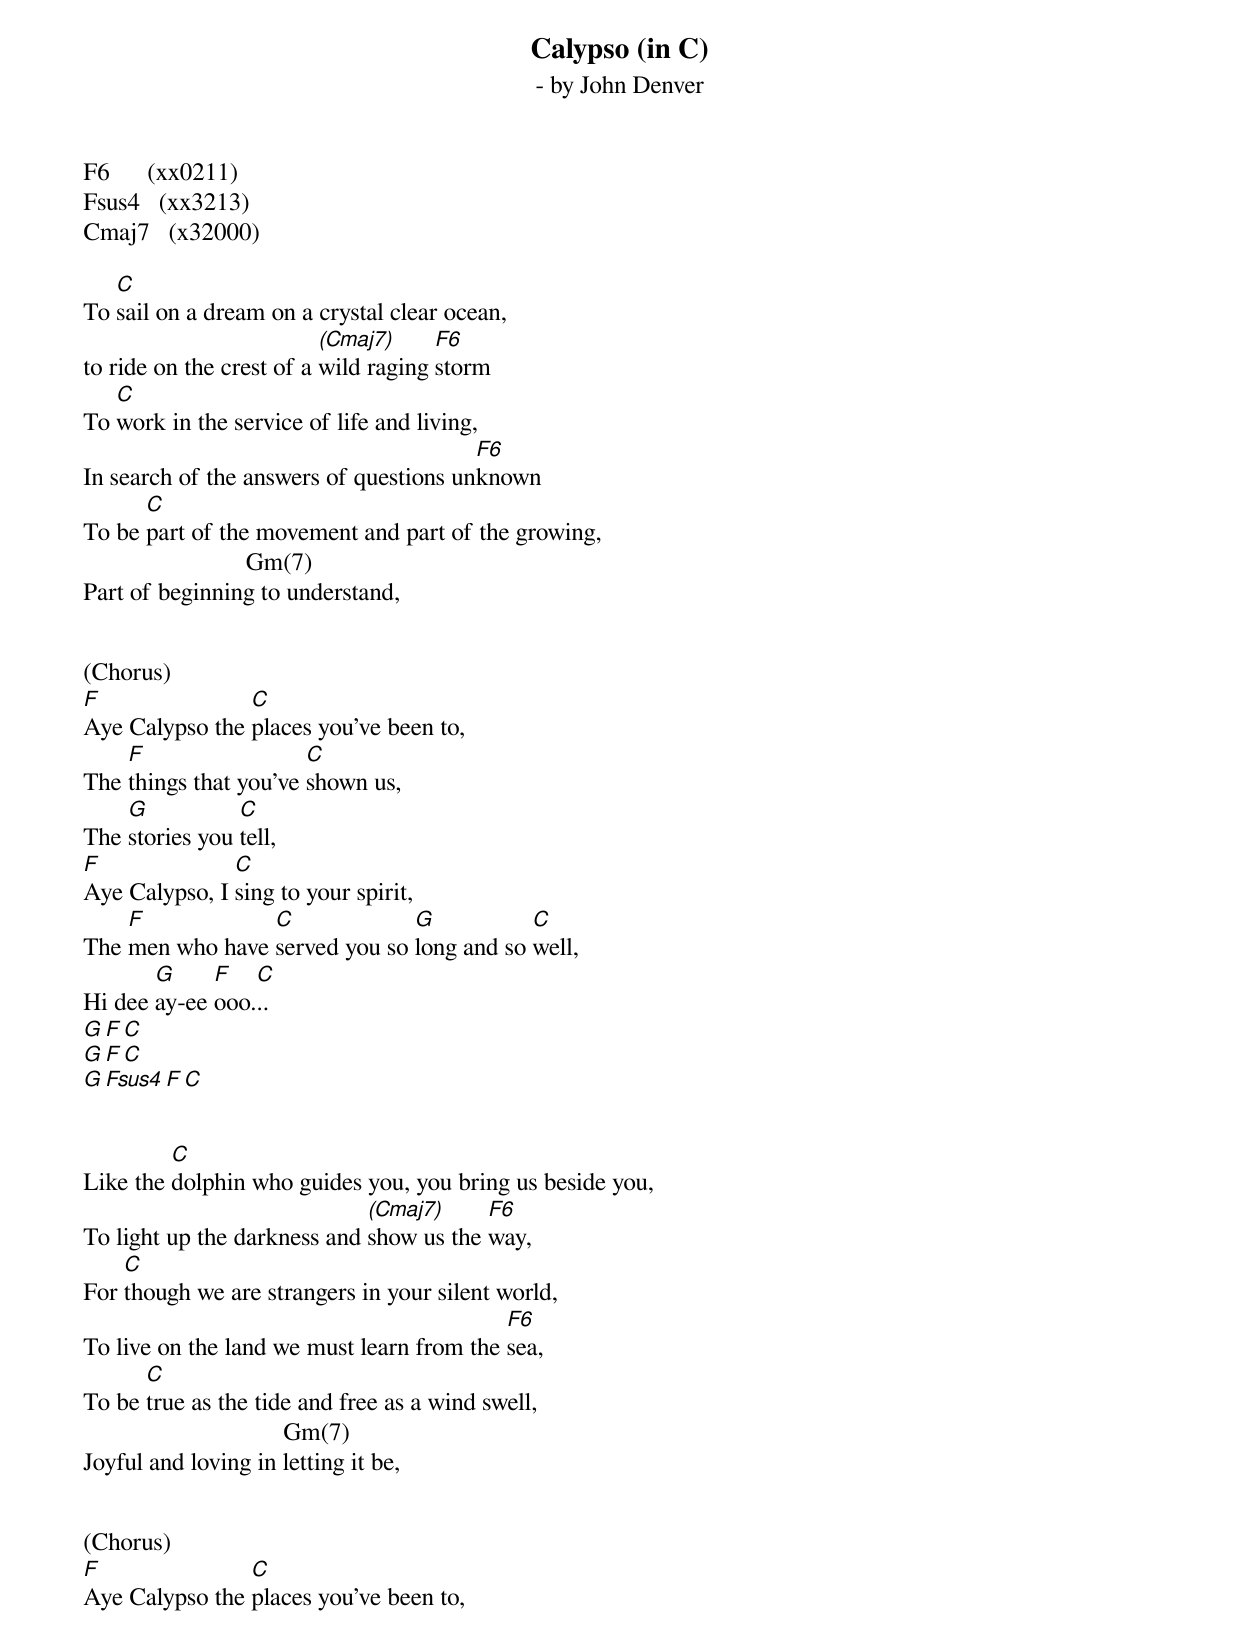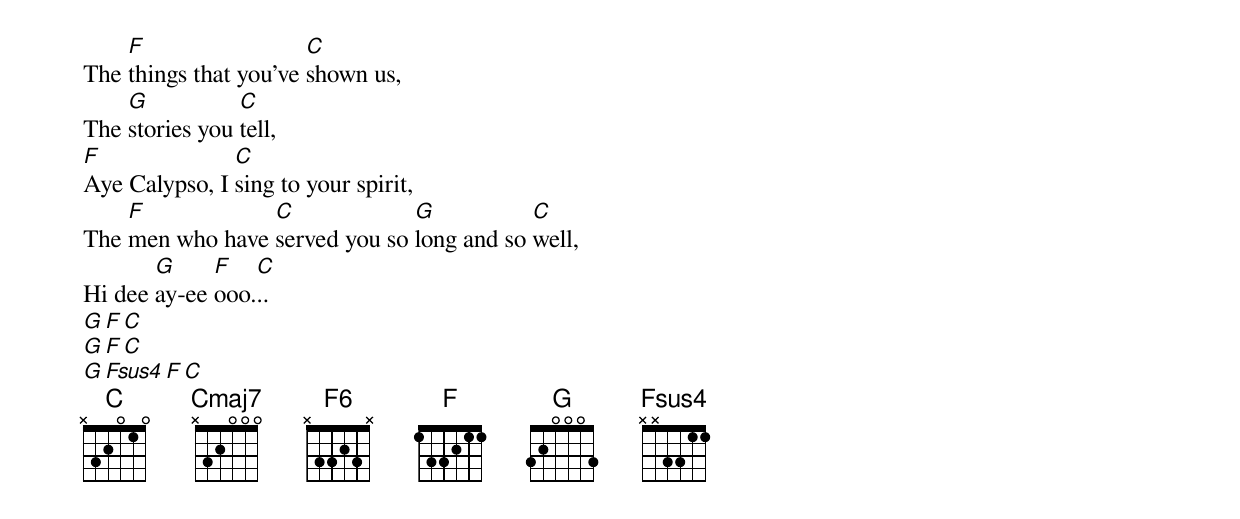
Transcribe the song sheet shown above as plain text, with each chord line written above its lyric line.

Calypso (in C)
 - by John Denver

F6      (xx0211)
Fsus4   (xx3213)
Cmaj7   (x32000)

   C
To sail on a dream on a crystal clear ocean,
                          (Cmaj7)     F6
to ride on the crest of a wild raging storm
   C
To work in the service of life and living,
                                        F6
In search of the answers of questions unknown
      C
To be part of the movement and part of the growing,
                          Gm(7)
Part of beginning to understand,


(Chorus)
F               C
Aye Calypso the places you've been to,
    F                  C
The things that you've shown us,
    G           C
The stories you tell,
F              C
Aye Calypso, I sing to your spirit,
    F            C             G           C
The men who have served you so long and so well,
       G     F   C
Hi dee ay-ee ooo...
G  F  C
G  F  C
G  Fsus4  F  C


         C
Like the dolphin who guides you, you bring us beside you,
                             (Cmaj7)     F6
To light up the darkness and show us the way,
    C
For though we are strangers in your silent world,
                                           F6
To live on the land we must learn from the sea,
      C
To be true as the tide and free as a wind swell,
                                Gm(7)
Joyful and loving in letting it be,


(Chorus)
F               C
Aye Calypso the places you've been to,
    F                  C
The things that you've shown us,
    G           C
The stories you tell,
F              C
Aye Calypso, I sing to your spirit,
    F            C             G           C
The men who have served you so long and so well,
       G     F   C
Hi dee ay-ee ooo...
G  F  C
G  F  C
G  Fsus4  F  C
